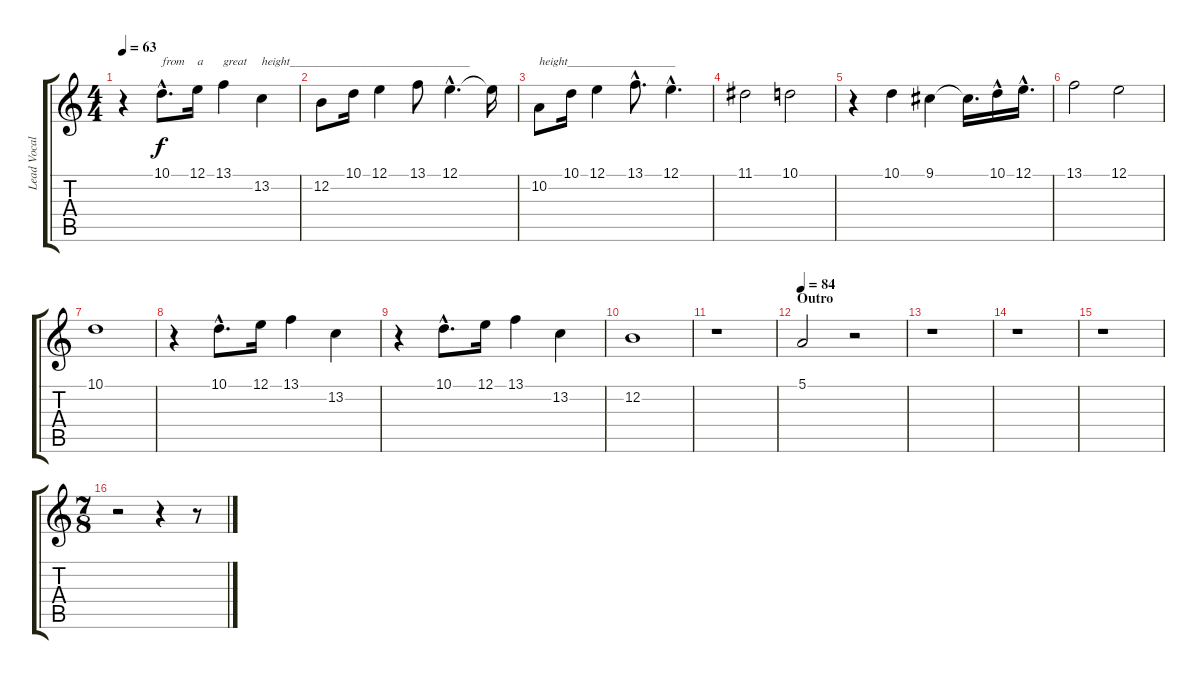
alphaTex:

\track ("Lead Vocal 1" "Lead Vocal") {instrument violin}
\staff {score tabs}
\tuning (E4 B3 G3 D3 A2 E2) {hide}
\ts (4 4)
\tempo 63
\clef g2
\ks c
r.4{dy f} 10.1{hac}.8{d txt "from"} 12.1.16{txt "a"} 13.1.4{txt "great"} 13.2.4{txt "height______________________________"} |
12.2.8 10.1.16 12.1.4 13.1.8 12.1{hac}.4{d} 12.1{t}.16 |
10.2.8{txt "height__________________"} 10.1.16 12.1.4 13.1{hac}.8{d} 12.1{hac}.4{d} |
11.1.2 10.1.2 |
r.4 10.1.4 9.1.4 9.1{t}.16{d} 10.1{hac}.16 12.1{hac}.16{d} |
13.1.2 12.1.2 |
10.1.1 |
r.4 10.1{hac}.8{d} 12.1.16 13.1.4 13.2.4 |
r.4 10.1{hac}.8{d} 12.1.16 13.1.4 13.2.4 |
12.2.1 |
r.1 |
\section ("" "Outro")
\tempo 84
5.1.2 r.2 |
r.1 |
r.1 |
r.1 |
\ts (7 8)
r.2 r.4 r.8
